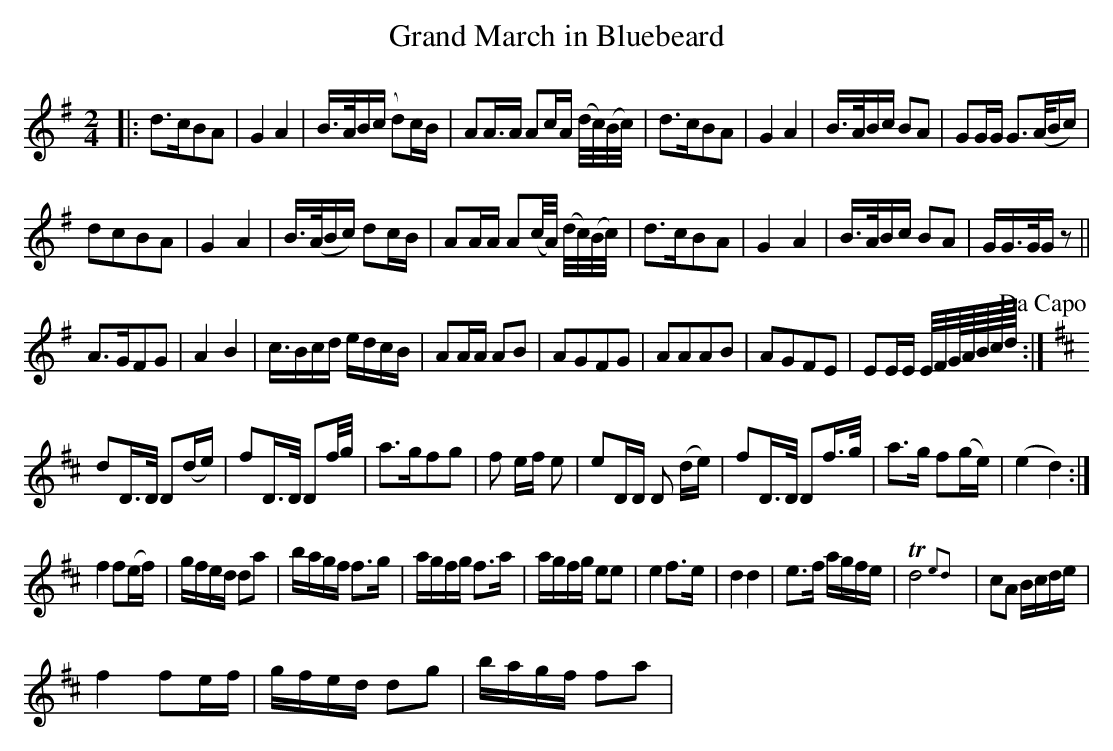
X:1
T:Grand March in Bluebeard
M:2/4
L:1/8
K:G
|:d>cBA | G2 A2 | B/>A/B/(c/ d)c/B/ | AA/>A Ac/A/ (d//c//)(B//c//) | d>cBA | G2 A2 | B/>A/B/c/ BA | GG/G/ G>(A/B/c/) |
dcBA | G2 A2 | B/>(A/B/c/) dc/B/ | AA/A/ A(c//A//) (d//c//)(B//c//)| d>cBA | G2A2 | B/>A/B/c/ BA | G/G/>G/G/ z||
A>GFG | A2 B2 | c/>Bc/d/ e/d/c/B/ | AA/A/ AB | AGFG | AAAB | AGFE | EE/E/ E//F//G///A///B///c///d///!dacapo!:|
K:D
dD/>D/ D(d/e/) | fD/>D/ Df//g// | a>gfg | f e/f/ e | eD/D/ D (d/e/) | fD/>D/ Df/>g/ | a>g f(g/e/) | (e2d2) :|
f2 f(e/f/) | g/f/e/d/ da | b/a/g/f/ f>g | a/g/f/g/ f>a | a/g/f/g/ ee | e2 f>e | d2d2 | e>f a/g/f/e/ | !trill!d4{e2d2} | cA B/c/d/e/ |
f2 fe/f/ | g/f/e/d/ dg | b/a/g/f/ fa |
